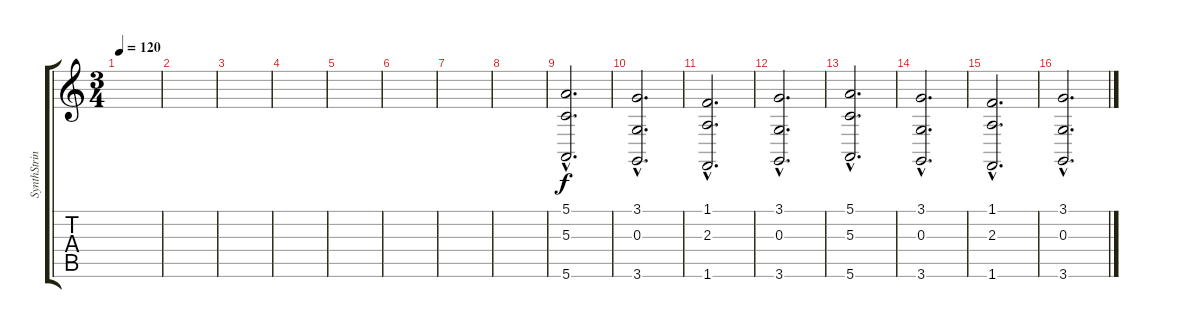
\track ("SynthStrings" "SynthStrin") {instrument synthstrings1}
\staff {score tabs}
\tuning (E4 B3 G3 D3 A2 E2) {hide}
\ts (3 4)
\tempo 120
\clef g2
\ks c
|
|
|
|
|
|
|
|
(5.1{hac} 5.3{hac} 5.6{hac}).2{d} |
(3.1{hac} 0.3{hac} 3.6{hac}).2{d} |
(1.1{hac} 2.3{hac} 1.6{hac}).2{d} |
(3.1{hac} 0.3{hac} 3.6{hac}).2{d} |
(5.1{hac} 5.3{hac} 5.6{hac}).2{d} |
(3.1{hac} 0.3{hac} 3.6{hac}).2{d} |
(1.1{hac} 2.3{hac} 1.6{hac}).2{d} |
(3.1{hac} 0.3{hac} 3.6{hac}).2{d}
